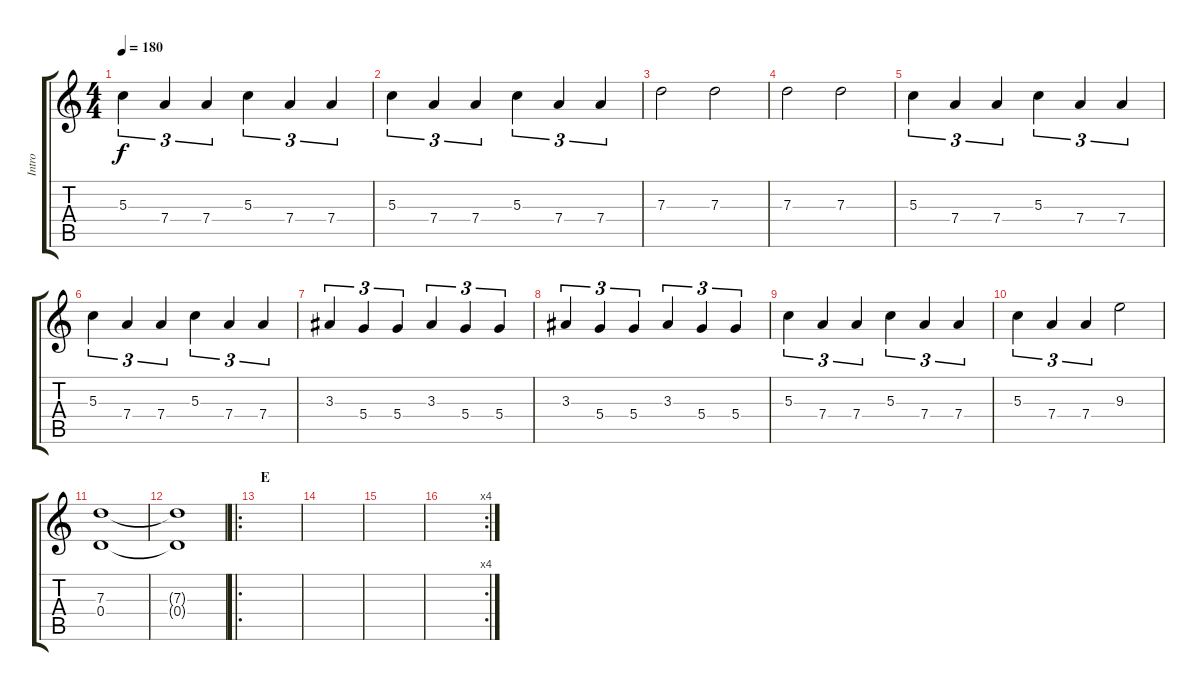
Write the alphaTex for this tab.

\track ("Intro" "Intro") {instrument electricguitarclean}
\staff {score tabs}
\tuning (E4 B3 G3 D3 A2 E2) {hide}
\ts (4 4)
\tempo 180
\clef g2
\ks c
5.3.4{tu (3 2) dy f} 7.4.4{tu (3 2)} 7.4.4{tu (3 2)} 5.3.4{tu (3 2)} 7.4.4{tu (3 2)} 7.4.4{tu (3 2)} |
5.3.4{tu (3 2)} 7.4.4{tu (3 2)} 7.4.4{tu (3 2)} 5.3.4{tu (3 2)} 7.4.4{tu (3 2)} 7.4.4{tu (3 2)} |
7.3.2 7.3.2 |
7.3.2 7.3.2 |
5.3.4{tu (3 2)} 7.4.4{tu (3 2)} 7.4.4{tu (3 2)} 5.3.4{tu (3 2)} 7.4.4{tu (3 2)} 7.4.4{tu (3 2)} |
5.3.4{tu (3 2)} 7.4.4{tu (3 2)} 7.4.4{tu (3 2)} 5.3.4{tu (3 2)} 7.4.4{tu (3 2)} 7.4.4{tu (3 2)} |
3.3.4{tu (3 2)} 5.4.4{tu (3 2)} 5.4.4{tu (3 2)} 3.3.4{tu (3 2)} 5.4.4{tu (3 2)} 5.4.4{tu (3 2)} |
3.3.4{tu (3 2)} 5.4.4{tu (3 2)} 5.4.4{tu (3 2)} 3.3.4{tu (3 2)} 5.4.4{tu (3 2)} 5.4.4{tu (3 2)} |
5.3.4{tu (3 2)} 7.4.4{tu (3 2)} 7.4.4{tu (3 2)} 5.3.4{tu (3 2)} 7.4.4{tu (3 2)} 7.4.4{tu (3 2)} |
5.3.4{tu (3 2)} 7.4.4{tu (3 2)} 7.4.4{tu (3 2)} 9.3.2 |
(7.3 0.4).1 |
(7.3{t} 0.4{t}).1 |
\ro
\section ("" "E")
|
|
|
\rc 4
